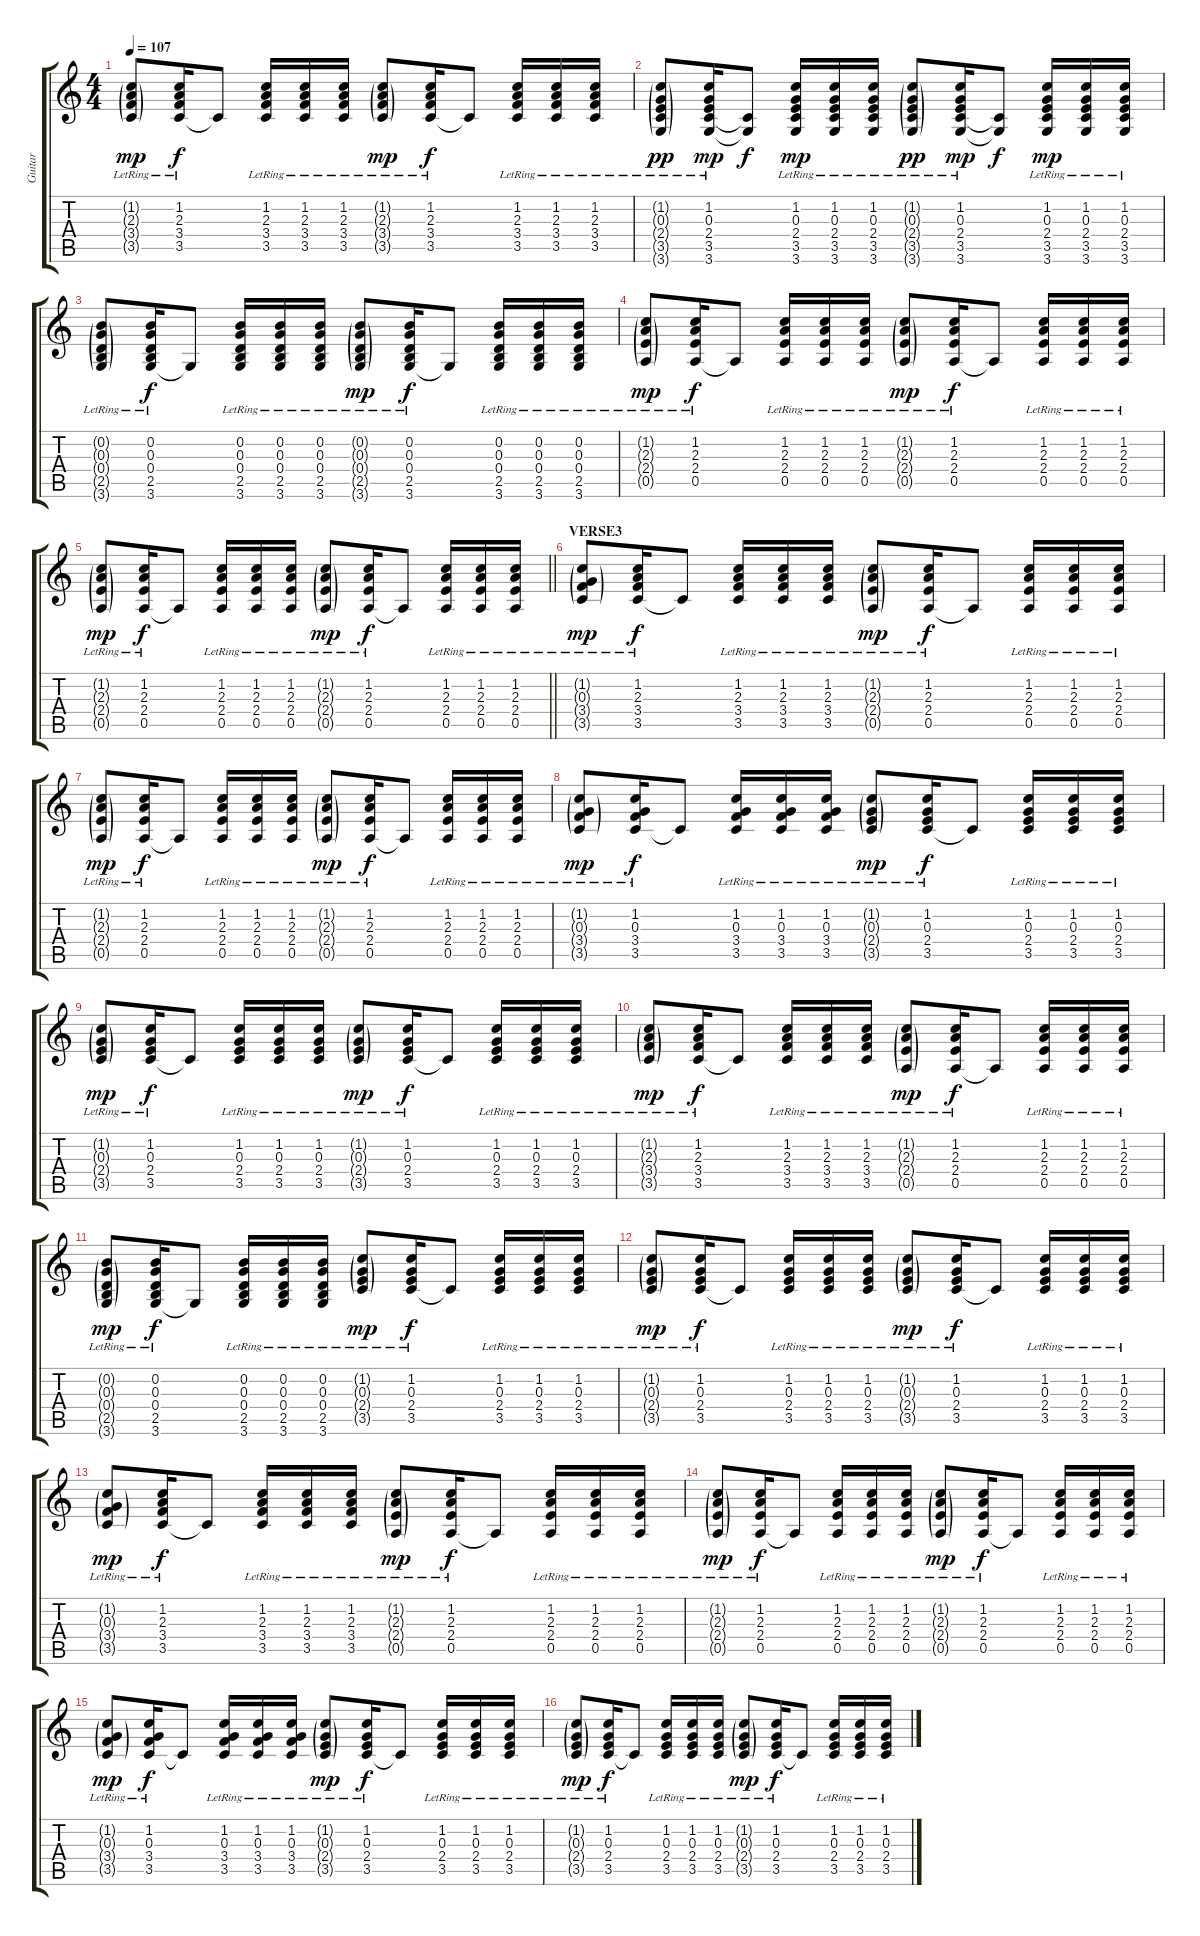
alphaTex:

\track ("Guitar" "Guitar") {instrument acousticguitarnylon}
\staff {score tabs}
\tuning (E4 B3 G3 D3 A2 E2) {hide}
\ts (4 4)
\tempo 107
\clef g2
\ks c
(1.2{g lr} 2.3{g lr} 3.4{g lr} 3.5{g lr}).8{dy mp} (1.2{lr} 2.3{lr} 3.4{lr} 3.5{lr}).16{dy f} 3.5{t}.8 (1.2{lr} 2.3{lr} 3.4{lr} 3.5{lr}).16 (1.2{lr} 2.3{lr} 3.4{lr} 3.5{lr}).16 (1.2{lr} 2.3{lr} 3.4{lr} 3.5{lr}).16 (1.2{g lr} 2.3{g lr} 3.4{g lr} 3.5{g lr}).8{dy mp} (1.2{lr} 2.3{lr} 3.4{lr} 3.5{lr}).16{dy f} 3.5{t}.8 (1.2{lr} 2.3{lr} 3.4{lr} 3.5{lr}).16 (1.2{lr} 2.3{lr} 3.4{lr} 3.5{lr}).16 (1.2{lr} 2.3{lr} 3.4{lr} 3.5{lr}).16 |
(1.2{g lr} 0.3{g lr} 2.4{g lr} 3.5{g lr} 3.6{g}).8{dy pp} (1.2{lr} 0.3{lr} 2.4{lr} 3.5{lr} 3.6).16{dy mp} (3.5{t} 3.6{t}).8{dy f} (1.2{lr} 0.3{lr} 2.4{lr} 3.5{lr} 3.6).16{dy mp} (1.2{lr} 0.3{lr} 2.4{lr} 3.5{lr} 3.6).16 (1.2{lr} 0.3{lr} 2.4{lr} 3.5{lr} 3.6).16 (1.2{g lr} 0.3{g lr} 2.4{g lr} 3.5{g lr} 3.6{g}).8{dy pp} (1.2{lr} 0.3{lr} 2.4{lr} 3.5{lr} 3.6).16{dy mp} (3.5{t} 3.6{t}).8{dy f} (1.2{lr} 0.3{lr} 2.4{lr} 3.5{lr} 3.6).16{dy mp} (1.2{lr} 0.3{lr} 2.4{lr} 3.5{lr} 3.6).16 (1.2{lr} 0.3{lr} 2.4{lr} 3.5{lr} 3.6).16 |
(0.2{g lr} 0.3{g lr} 0.4{g lr} 2.5{g lr} 3.6{g lr}).8 (0.2{lr} 0.3{lr} 0.4{lr} 2.5{lr} 3.6{lr}).16{dy f} 3.6{t}.8 (0.2{lr} 0.3{lr} 0.4{lr} 2.5{lr} 3.6{lr}).16 (0.2{lr} 0.3{lr} 0.4{lr} 2.5{lr} 3.6{lr}).16 (0.2{lr} 0.3{lr} 0.4{lr} 2.5{lr} 3.6{lr}).16 (0.2{g lr} 0.3{g lr} 0.4{g lr} 2.5{g lr} 3.6{g lr}).8{dy mp} (0.2{lr} 0.3{lr} 0.4{lr} 2.5{lr} 3.6{lr}).16{dy f} 3.6{t}.8 (0.2{lr} 0.3{lr} 0.4{lr} 2.5{lr} 3.6{lr}).16 (0.2{lr} 0.3{lr} 0.4{lr} 2.5{lr} 3.6{lr}).16 (0.2{lr} 0.3{lr} 0.4{lr} 2.5{lr} 3.6{lr}).16 |
(1.2{g lr} 2.3{g lr} 2.4{g lr} 0.5{g lr}).8{dy mp} (1.2{lr} 2.3{lr} 2.4{lr} 0.5{lr}).16{dy f} 0.5{t}.8 (1.2{lr} 2.3{lr} 2.4{lr} 0.5{lr}).16 (1.2{lr} 2.3{lr} 2.4{lr} 0.5{lr}).16 (1.2{lr} 2.3{lr} 2.4{lr} 0.5{lr}).16 (1.2{g lr} 2.3{g lr} 2.4{g lr} 0.5{g lr}).8{dy mp} (1.2{lr} 2.3{lr} 2.4{lr} 0.5{lr}).16{dy f} 0.5{t}.8 (1.2{lr} 2.3{lr} 2.4{lr} 0.5{lr}).16 (1.2{lr} 2.3{lr} 2.4{lr} 0.5{lr}).16 (1.2{lr} 2.3{lr} 2.4{lr} 0.5{lr}).16 |
\barLineRight lightlight
(1.2{g lr} 2.3{g lr} 2.4{g lr} 0.5{g lr}).8{dy mp} (1.2{lr} 2.3{lr} 2.4{lr} 0.5{lr}).16{dy f} 0.5{t}.8 (1.2{lr} 2.3{lr} 2.4{lr} 0.5{lr}).16 (1.2{lr} 2.3{lr} 2.4{lr} 0.5{lr}).16 (1.2{lr} 2.3{lr} 2.4{lr} 0.5{lr}).16 (1.2{g lr} 2.3{g lr} 2.4{g lr} 0.5{g lr}).8{dy mp} (1.2{lr} 2.3{lr} 2.4{lr} 0.5{lr}).16{dy f} 0.5{t}.8 (1.2{lr} 2.3{lr} 2.4{lr} 0.5{lr}).16 (1.2{lr} 2.3{lr} 2.4{lr} 0.5{lr}).16 (1.2{lr} 2.3{lr} 2.4{lr} 0.5{lr}).16 |
\section ("" "VERSE3")
(1.2{g lr} 0.3{g lr} 3.4{g lr} 3.5{g lr}).8{dy mp} (1.2{lr} 2.3{lr} 3.4{lr} 3.5{lr}).16{dy f} 3.5{t}.8 (1.2{lr} 2.3{lr} 3.4{lr} 3.5{lr}).16 (1.2{lr} 2.3{lr} 3.4{lr} 3.5{lr}).16 (1.2{lr} 2.3{lr} 3.4{lr} 3.5{lr}).16 (1.2{g lr} 2.3{g lr} 2.4{g lr} 0.5{g lr}).8{dy mp} (1.2{lr} 2.3{lr} 2.4{lr} 0.5{lr}).16{dy f} 0.5{t}.8 (1.2{lr} 2.3{lr} 2.4{lr} 0.5{lr}).16 (1.2{lr} 2.3{lr} 2.4{lr} 0.5{lr}).16 (1.2{lr} 2.3{lr} 2.4{lr} 0.5{lr}).16 |
(1.2{g lr} 2.3{g lr} 2.4{g lr} 0.5{g lr}).8{dy mp} (1.2{lr} 2.3{lr} 2.4{lr} 0.5{lr}).16{dy f} 0.5{t}.8 (1.2{lr} 2.3{lr} 2.4{lr} 0.5{lr}).16 (1.2{lr} 2.3{lr} 2.4{lr} 0.5{lr}).16 (1.2{lr} 2.3{lr} 2.4{lr} 0.5{lr}).16 (1.2{g lr} 2.3{g lr} 2.4{g lr} 0.5{g lr}).8{dy mp} (1.2{lr} 2.3{lr} 2.4{lr} 0.5{lr}).16{dy f} 0.5{t}.8 (1.2{lr} 2.3{lr} 2.4{lr} 0.5{lr}).16 (1.2{lr} 2.3{lr} 2.4{lr} 0.5{lr}).16 (1.2{lr} 2.3{lr} 2.4{lr} 0.5{lr}).16 |
(1.2{g lr} 0.3{g lr} 3.4{g lr} 3.5{g lr}).8{dy mp} (1.2{lr} 0.3{lr} 3.4{lr} 3.5{lr}).16{dy f} 3.5{t}.8 (1.2{lr} 0.3{lr} 3.4{lr} 3.5{lr}).16 (1.2{lr} 0.3{lr} 3.4{lr} 3.5{lr}).16 (1.2{lr} 0.3{lr} 3.4{lr} 3.5{lr}).16 (1.2{g lr} 0.3{g lr} 2.4{g lr} 3.5{g lr}).8{dy mp} (1.2{lr} 0.3{lr} 2.4{lr} 3.5{lr}).16{dy f} 3.5{t}.8 (1.2{lr} 0.3{lr} 2.4{lr} 3.5{lr}).16 (1.2{lr} 0.3{lr} 2.4{lr} 3.5{lr}).16 (1.2{lr} 0.3{lr} 2.4{lr} 3.5{lr}).16 |
(1.2{g lr} 0.3{g lr} 2.4{g lr} 3.5{g lr}).8{dy mp} (1.2{lr} 0.3{lr} 2.4{lr} 3.5{lr}).16{dy f} 3.5{t}.8 (1.2{lr} 0.3{lr} 2.4{lr} 3.5{lr}).16 (1.2{lr} 0.3{lr} 2.4{lr} 3.5{lr}).16 (1.2{lr} 0.3{lr} 2.4{lr} 3.5{lr}).16 (1.2{g lr} 0.3{g lr} 2.4{g lr} 3.5{g lr}).8{dy mp} (1.2{lr} 0.3{lr} 2.4{lr} 3.5{lr}).16{dy f} 3.5{t}.8 (1.2{lr} 0.3{lr} 2.4{lr} 3.5{lr}).16 (1.2{lr} 0.3{lr} 2.4{lr} 3.5{lr}).16 (1.2{lr} 0.3{lr} 2.4{lr} 3.5{lr}).16 |
(1.2{g lr} 2.3{g lr} 3.4{g lr} 3.5{g lr}).8{dy mp} (1.2{lr} 2.3{lr} 3.4{lr} 3.5{lr}).16{dy f} 3.5{t}.8 (1.2{lr} 2.3{lr} 3.4{lr} 3.5{lr}).16 (1.2{lr} 2.3{lr} 3.4{lr} 3.5{lr}).16 (1.2{lr} 2.3{lr} 3.4{lr} 3.5{lr}).16 (1.2{g lr} 2.3{g lr} 2.4{g lr} 0.5{g lr}).8{dy mp} (1.2{lr} 2.3{lr} 2.4{lr} 0.5{lr}).16{dy f} 0.5{t}.8 (1.2{lr} 2.3{lr} 2.4{lr} 0.5{lr}).16 (1.2{lr} 2.3{lr} 2.4{lr} 0.5{lr}).16 (1.2{lr} 2.3{lr} 2.4{lr} 0.5{lr}).16 |
(0.2{g lr} 0.3{g lr} 0.4{g lr} 2.5{g lr} 3.6{g lr}).8{dy mp} (0.2{lr} 0.3{lr} 0.4{lr} 2.5{lr} 3.6{lr}).16{dy f} 3.6{t}.8 (0.2{lr} 0.3{lr} 0.4{lr} 2.5{lr} 3.6{lr}).16 (0.2{lr} 0.3{lr} 0.4{lr} 2.5{lr} 3.6{lr}).16 (0.2{lr} 0.3{lr} 0.4{lr} 2.5{lr} 3.6{lr}).16 (1.2{g lr} 0.3{g lr} 2.4{g lr} 3.5{g lr}).8{dy mp} (1.2{lr} 0.3{lr} 2.4{lr} 3.5{lr}).16{dy f} 3.5{t}.8 (1.2{lr} 0.3{lr} 2.4{lr} 3.5{lr}).16 (1.2{lr} 0.3{lr} 2.4{lr} 3.5{lr}).16 (1.2{lr} 0.3{lr} 2.4{lr} 3.5{lr}).16 |
(1.2{g lr} 0.3{g lr} 2.4{g lr} 3.5{g lr}).8{dy mp} (1.2{lr} 0.3{lr} 2.4{lr} 3.5{lr}).16{dy f} 3.5{t}.8 (1.2{lr} 0.3{lr} 2.4{lr} 3.5{lr}).16 (1.2{lr} 0.3{lr} 2.4{lr} 3.5{lr}).16 (1.2{lr} 0.3{lr} 2.4{lr} 3.5{lr}).16 (1.2{g lr} 0.3{g lr} 2.4{g lr} 3.5{g lr}).8{dy mp} (1.2{lr} 0.3{lr} 2.4{lr} 3.5{lr}).16{dy f} 3.5{t}.8 (1.2{lr} 0.3{lr} 2.4{lr} 3.5{lr}).16 (1.2{lr} 0.3{lr} 2.4{lr} 3.5{lr}).16 (1.2{lr} 0.3{lr} 2.4{lr} 3.5{lr}).16 |
(1.2{g lr} 0.3{g lr} 3.4{g lr} 3.5{g lr}).8{dy mp} (1.2{lr} 2.3{lr} 3.4{lr} 3.5{lr}).16{dy f} 3.5{t}.8 (1.2{lr} 2.3{lr} 3.4{lr} 3.5{lr}).16 (1.2{lr} 2.3{lr} 3.4{lr} 3.5{lr}).16 (1.2{lr} 2.3{lr} 3.4{lr} 3.5{lr}).16 (1.2{g lr} 2.3{g lr} 2.4{g lr} 0.5{g lr}).8{dy mp} (1.2{lr} 2.3{lr} 2.4{lr} 0.5{lr}).16{dy f} 0.5{t}.8 (1.2{lr} 2.3{lr} 2.4{lr} 0.5{lr}).16 (1.2{lr} 2.3{lr} 2.4{lr} 0.5{lr}).16 (1.2{lr} 2.3{lr} 2.4{lr} 0.5{lr}).16 |
(1.2{g lr} 2.3{g lr} 2.4{g lr} 0.5{g lr}).8{dy mp} (1.2{lr} 2.3{lr} 2.4{lr} 0.5{lr}).16{dy f} 0.5{t}.8 (1.2{lr} 2.3{lr} 2.4{lr} 0.5{lr}).16 (1.2{lr} 2.3{lr} 2.4{lr} 0.5{lr}).16 (1.2{lr} 2.3{lr} 2.4{lr} 0.5{lr}).16 (1.2{g lr} 2.3{g lr} 2.4{g lr} 0.5{g lr}).8{dy mp} (1.2{lr} 2.3{lr} 2.4{lr} 0.5{lr}).16{dy f} 0.5{t}.8 (1.2{lr} 2.3{lr} 2.4{lr} 0.5{lr}).16 (1.2{lr} 2.3{lr} 2.4{lr} 0.5{lr}).16 (1.2{lr} 2.3{lr} 2.4{lr} 0.5{lr}).16 |
(1.2{g lr} 0.3{g lr} 3.4{g lr} 3.5{g lr}).8{dy mp} (1.2{lr} 0.3{lr} 3.4{lr} 3.5{lr}).16{dy f} 3.5{t}.8 (1.2{lr} 0.3{lr} 3.4{lr} 3.5{lr}).16 (1.2{lr} 0.3{lr} 3.4{lr} 3.5{lr}).16 (1.2{lr} 0.3{lr} 3.4{lr} 3.5{lr}).16 (1.2{g lr} 0.3{g lr} 2.4{g lr} 3.5{g lr}).8{dy mp} (1.2{lr} 0.3{lr} 2.4{lr} 3.5{lr}).16{dy f} 3.5{t}.8 (1.2{lr} 0.3{lr} 2.4{lr} 3.5{lr}).16 (1.2{lr} 0.3{lr} 2.4{lr} 3.5{lr}).16 (1.2{lr} 0.3{lr} 2.4{lr} 3.5{lr}).16 |
(1.2{g lr} 0.3{g lr} 2.4{g lr} 3.5{g lr}).8{dy mp} (1.2{lr} 0.3{lr} 2.4{lr} 3.5{lr}).16{dy f} 3.5{t}.8 (1.2{lr} 0.3{lr} 2.4{lr} 3.5{lr}).16 (1.2{lr} 0.3{lr} 2.4{lr} 3.5{lr}).16 (1.2{lr} 0.3{lr} 2.4{lr} 3.5{lr}).16 (1.2{g lr} 0.3{g lr} 2.4{g lr} 3.5{g lr}).8{dy mp} (1.2{lr} 0.3{lr} 2.4{lr} 3.5{lr}).16{dy f} 3.5{t}.8 (1.2{lr} 0.3{lr} 2.4{lr} 3.5{lr}).16 (1.2{lr} 0.3{lr} 2.4{lr} 3.5{lr}).16 (1.2{lr} 0.3{lr} 2.4{lr} 3.5{lr}).16
